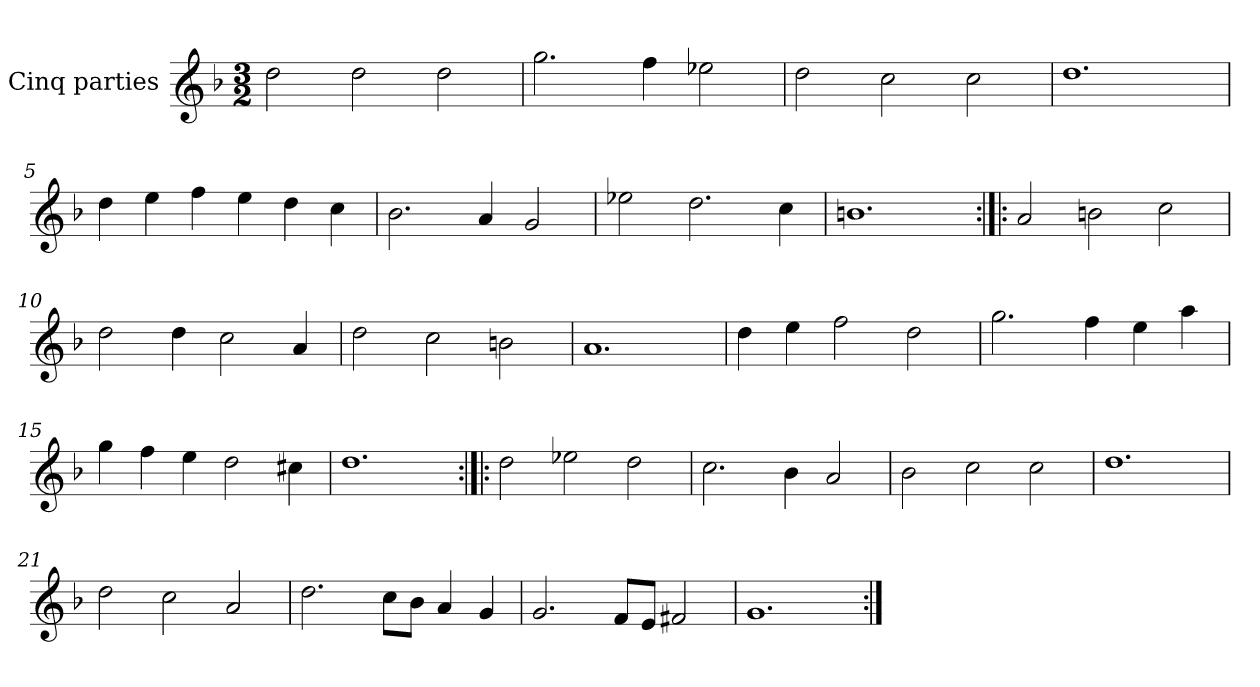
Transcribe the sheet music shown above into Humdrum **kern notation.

**kern
*part1
*staff1
*I"Cinq parties
*clefG2
*k[b-]
*M3/2
*MM180
=1
2dd\
2dd\
2dd\
=2
2.gg\
4ff\
2ee-X\
=3
2dd\
2cc\
2cc\
=4
1.dd
=5
4dd\
4ee\
4ff\
4ee\
4dd\
4cc\
=6
2.b-\
4a/
2g/
=7
2ee-X\
2.dd\
4cc\
=8
1.bn
=9:|!|:
2a/
2bn\
2cc\
=10
2dd\
4dd\
2cc\
4a/
=11
2dd\
2cc\
2bn\
=12
1.a
=13
4dd\
4ee\
2ff\
2dd\
=14
2.gg\
4ff\
4ee\
4aa\
=15
4gg\
4ff\
4ee\
2dd\
4cc#X\
=16
1.dd
=17:|!|:
2dd\
2ee-X\
2dd\
=18
2.cc\
4b-\
2a/
=19
2b-\
2cc\
2cc\
=20
1.dd
=21
2dd\
2cc\
2a/
=22
2.dd\
8cc\L
8b-\J
4a/
4g/
=23
2.g/
8f/L
8e/J
2f#X/
=24
1.g
=:|!
*-
